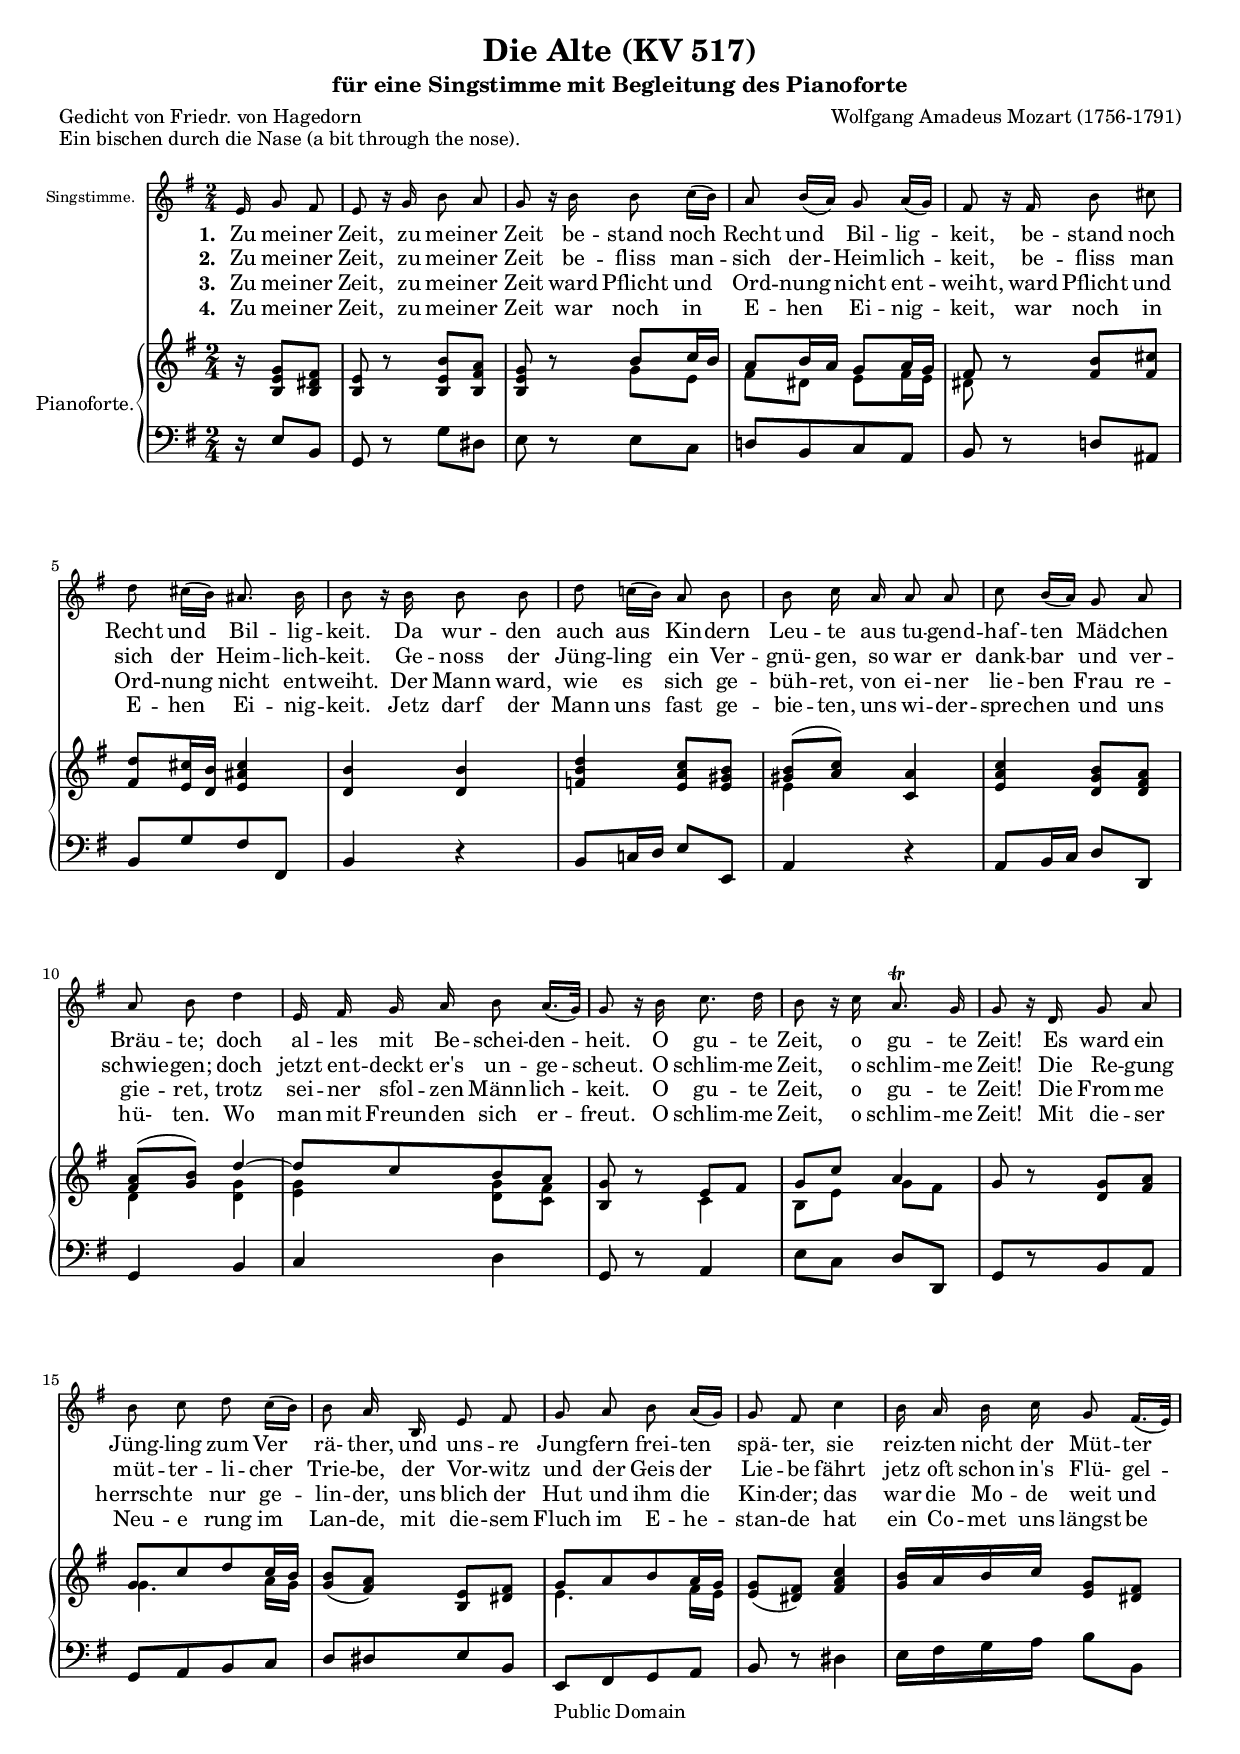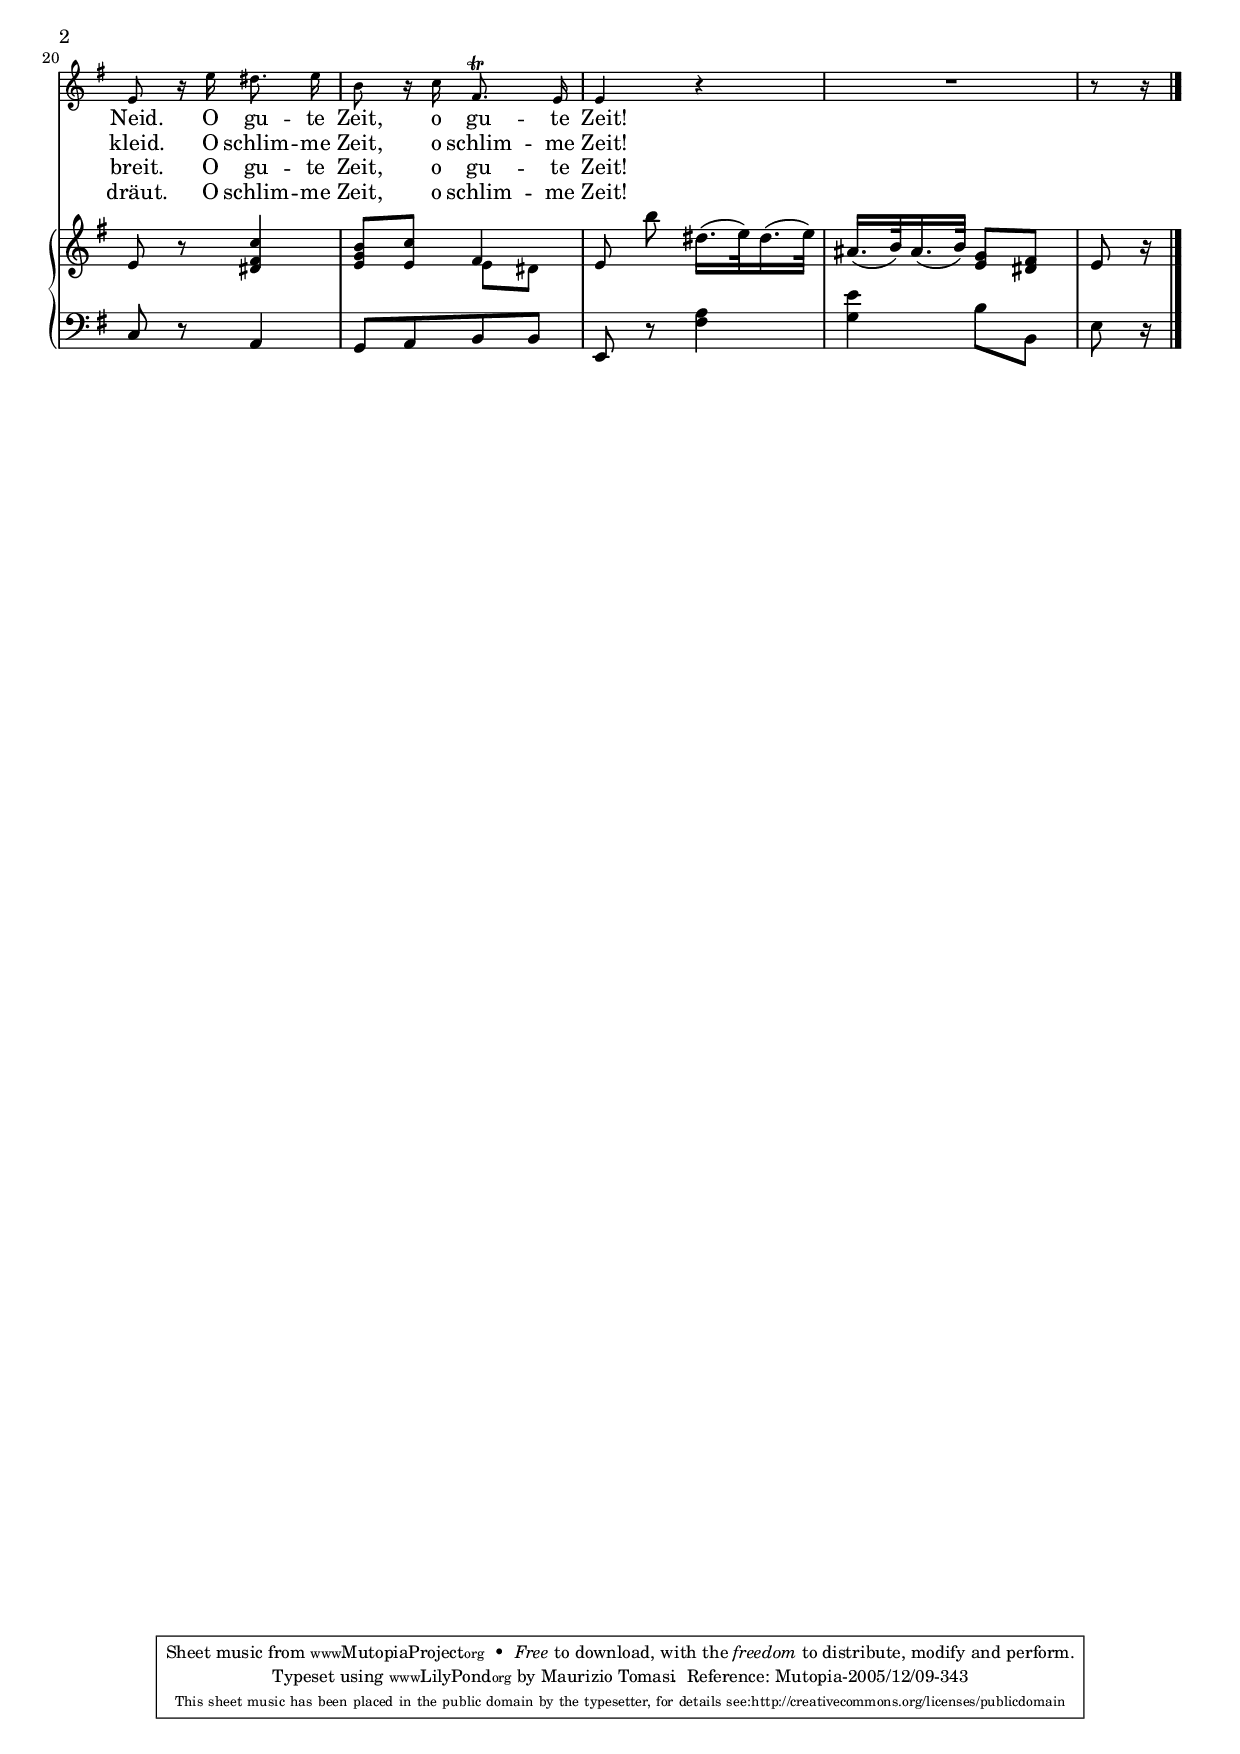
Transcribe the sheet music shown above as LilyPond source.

% -*- mode: LilyPond; coding: utf-8; -*-

\version "2.6.0"
\include "defs.ly"

#(set-global-staff-size 17)

\header {
  title = "Die Alte (KV 517)"
  subtitle = "für eine Singstimme mit Begleitung des Pianoforte"
  composer = "Wolfgang Amadeus Mozart (1756-1791)"
  poet = "Gedicht von Friedr. von Hagedorn"
  piece = "Ein bischen durch die Nase (a bit through the nose)."
  
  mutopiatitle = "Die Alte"
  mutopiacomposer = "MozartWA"
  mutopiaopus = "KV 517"
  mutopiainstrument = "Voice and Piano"
  date = "18th May 1787"
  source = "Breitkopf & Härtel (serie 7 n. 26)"
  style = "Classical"
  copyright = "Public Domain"
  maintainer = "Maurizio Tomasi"
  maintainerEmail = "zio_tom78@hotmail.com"
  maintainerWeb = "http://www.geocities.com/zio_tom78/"
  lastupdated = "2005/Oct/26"
  
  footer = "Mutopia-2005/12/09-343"
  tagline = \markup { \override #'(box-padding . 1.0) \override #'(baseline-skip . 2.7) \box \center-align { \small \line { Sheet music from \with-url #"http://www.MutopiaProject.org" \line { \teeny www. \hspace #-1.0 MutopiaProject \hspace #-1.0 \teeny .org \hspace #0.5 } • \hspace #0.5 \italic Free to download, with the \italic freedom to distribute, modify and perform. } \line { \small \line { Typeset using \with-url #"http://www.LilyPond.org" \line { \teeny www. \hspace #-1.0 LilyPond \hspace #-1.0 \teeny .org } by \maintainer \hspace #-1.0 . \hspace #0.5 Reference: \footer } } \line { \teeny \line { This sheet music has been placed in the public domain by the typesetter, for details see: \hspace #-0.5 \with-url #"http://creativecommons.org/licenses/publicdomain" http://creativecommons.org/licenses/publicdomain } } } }
}

% -*- mode: LilyPond; coding: utf-8; -*-

\version "2.6.0"

melody = \relative e' {
  \key e \minor
  \time 2/4
  \partial 16*5

  e16 g8 fis
  | e r16 g b8 a
  | g r16 b b8 c16-[-( b-)-]
  | a8 b16-[-( a-)-] g8 a16-[-( g-)-]
  | fis8 r16 fis b8 cis
  | d cis16-[-( b-)-] ais8. b16
  | b8 r16 b b8 b
  | d c!16-[-( b-)-] a8 b
  | b c16 a a8 a
  | c b16-[-( a-)-] g8 a
  | a b d4
  | e,16 fis g a b8 a16.-[-( g32-)-]
  | g8 r16 b c8. d16
  | b8 r16 c a8.-\trill g16
  | g8 r16 d g8 a
  | b c d c16-[-( b-)-]
  | b8 a16 b, e8 fis
  | g a b a16-[-( g-)-]
  | g8 fis c'4
  | b16 a b c g8 fis16.-[-( e32-)-]
  | e8 r16 e' dis8. e16
  | b8 r16 c fis,8.-\trill e16
  | e4 r
  | R2
  | r8 r16

  \bar "|."
}

% -*- mode: LilyPond; coding: utf-8; -*-

\version "2.6.0"

upper = \relative b {
  \key e \minor
  \time 2/4
  \partial 16*5

  \small r16 <b e g>8 <b dis fis>
  | <b e> r <b e b'> <b fis' a>
  | <b e g> r << { \normalsize b'8 c16 b | a8 b16 a g8 a16 g | fis8 } \\
		{ \small g8 e | fis dis e fis16 e | dis8 } >> \small r8 <fis b> <fis cis'>
  | <fis d'> <e cis'>16 <d b'> <e ais cis>4
  | <d b'> <d b'>
  | <f b d> <e a c>8 <e gis b>
  | << { \small <gis b>-( <a c>-) } \\ { \small e4 } >> <c a'>4
  | <e a c> <d g b>8 <d fis a>
  | << { \small <fis a>8-( <g b>-) d'4 ~ | d8[ c b a] } \\ 
      { \small d,4 <d g> | <e g> <d g>8 <c fis> } >>
  | <b g'>8 r << { \small e8 fis | g c a4 } \\ { \small c,4 | b8 e g fis } >>
  | g8 r <d g> <fis a> << { \small g8[ c d c16 b] } \\ { \small g4. a16 g } >>
  | <g b>8-( <fis a>-) <b, e> <dis fis>
  | << { \small g8[ a b a16 g] } \\ { \small e4. fis16 e } >>
  | <e g>8-( <dis fis>-) <fis a c>4
  | <g b>16 a b c <e, g>8 <dis fis>
  | e8 r <dis fis c'>4
  | <e g b>8 <e c'> << { \small fis4 } \\ { \small e8 dis } >>
  \autoBeamOff
  | e8 \normalsize b'' dis,16.-[-( e32-) dis16.-( e32-)-]
  | ais,16.-[-( b32-) ais16.-( b32-)-] <e, g>8-[ <dis fis>-]
  | e8 r16
}

lower = \relative e {
  \key e \minor
  \time 2/4
  \partial 16*5

  r16 e8 b
  | g r g' dis
  | e r e c
  | d![ b c a]
  | b r d! ais
  | b[ g' fis fis,]
  | b4 r
  | b8 c!16 d e8 e,
  | a4 r
  | a8 b16 c d8 d,
  | g4 b
  | c d
  | g,8 r a4
  | e'8[ c] d[ d,]
  | g[ r b a]
  | g[ a b c]
  | d[ dis e b]
  | e,[ fis g a]
  | b r dis4
  | e16 fis g a b8 b,
  | c r a4
  | g8[ a b b]
  | e, r <fis' a>4
  | <g e'> b8 b,
  | e8 r16
}

% -*- mode: LilyPond; coding: utf-8; -*-

\version "2.6.0"

stanzaI = \lyrics {
  \set stanza = "1. "

  Zu mei -- ner Zeit, zu mei -- ner Zeit be -- stand noch __ Recht und __ Bil -- lig -- keit, 
  be -- stand noch Recht und __ Bil -- lig -- keit.
  Da wur -- den auch aus __ Kin -- dern Leu -- te aus tu -- gend -- haf -- ten __
  Mäd -- chen Bräu -- te; doch al -- les mit Be -- schei -- den -- __ heit.
  O gu -- te Zeit, o gu -- te Zeit!
  Es ward ein Jüng -- ling zum Ver __ rä- ther, 
  und uns -- re Jung -- fern frei -- ten __ spä- ter,
  sie reiz -- ten nicht der Müt -- ter __ Neid.
  O gu -- te Zeit, o gu -- te Zeit!
}

stanzaII = \lyrics {
  \set stanza = "2. "

  Zu mei -- ner Zeit, zu mei -- ner Zeit be -- fliss man -- sich der -- Heim -- lich -- keit, 
  be -- fliss man sich der __ Heim -- lich -- keit.
  Ge -- noss der Jüng -- ling __ ein Ver -- gnü- gen, so war er dank -- bar __ 
  und ver -- schwie -- gen; doch jetzt ent -- deckt er's un -- ge -- __ scheut.
  O schlim -- me Zeit, o schlim -- me Zeit!
  Die Re -- gung müt -- ter -- li -- cher __ Trie -- be,
  der Vor -- witz und der Geis der __ Lie -- be 
  fährt jetz oft schon in's Flü- gel -- kleid.
  O schlim -- me Zeit, o schlim -- me Zeit!
}

stanzaIII = \lyrics {
  \set stanza = "3. "

  Zu mei -- ner Zeit, zu mei -- ner Zeit ward Pflicht und __ Ord -- nung nicht ent -- weiht,
  ward Pflicht und __ Ord -- nung nicht ent -- weiht.
  Der Mann ward, wie es __ sich ge -- büh -- ret, von ei -- ner lie -- ben __ 
  Frau re -- gie -- ret, trotz sei -- ner sfol -- zen Männ -- lich -- __ keit.  
  O gu -- te Zeit, o gu -- te Zeit! 
  Die From -- me herrsch -- te nur ge -- lin -- der, 
  uns blich der Hut und ihm die __ Kin -- der; 
  das war die Mo -- de weit und __ breit. 
  O gu -- te Zeit, o gu -- te Zeit!
}

stanzaIV = \lyrics {
  \set stanza = "4. "

  Zu mei -- ner Zeit, zu mei -- ner Zeit war noch in __ E -- hen __ Ei -- nig -- keit,
  war noch in E -- hen __ Ei -- nig -- keit.
  Jetz darf der Mann uns __ fast ge -- bie -- ten, uns wi -- der -- spre -- chen __ 
  und uns hü- ten. Wo man mit Freun -- den sich er -- freut. 
  O schlim -- me Zeit, o schlim -- me Zeit! 
  Mit die -- ser Neu -- e rung im Lan -- de,
  mit die -- sem Fluch im E -- he -- stan -- de hat ein Co -- met uns längst be __ dräut. 
  O schlim -- me Zeit, o schlim -- me Zeit!
}


\book {
  \score {
    <<
      \new Staff \with
      {
        fontSize = #-2
        \override StaffSymbol #'staff-space = #(magstep -2)
      }
      <<
        \set Staff.minimumVerticalExtent = #'(-2 . 2)
        \context Voice = mel {
          \set Staff.midiInstrument = #"clarinet"
          \set Staff.instrument = \markup { "Singstimme." }

	  \autoBeamOff
          \melody
        }
        \lyricsto mel \new Lyrics { \stanzaI }
        \lyricsto mel \new Lyrics { \stanzaII }
        \lyricsto mel \new Lyrics { \stanzaIII }
        \lyricsto mel \new Lyrics { \stanzaIV }
      >>
      
      \new PianoStaff <<
        \set PianoStaff.midiInstrument = #"acoustic grand"
        \set PianoStaff.instrument = \markup { "Pianoforte." }
        
        \context Staff = upper \upper
        \context Staff = lower <<
          \clef bass
          \lower
        >>
      >>
    >>

    \layout { }

    \midi
    {
      \tempo 4 = 52 
    }  
  }
}
